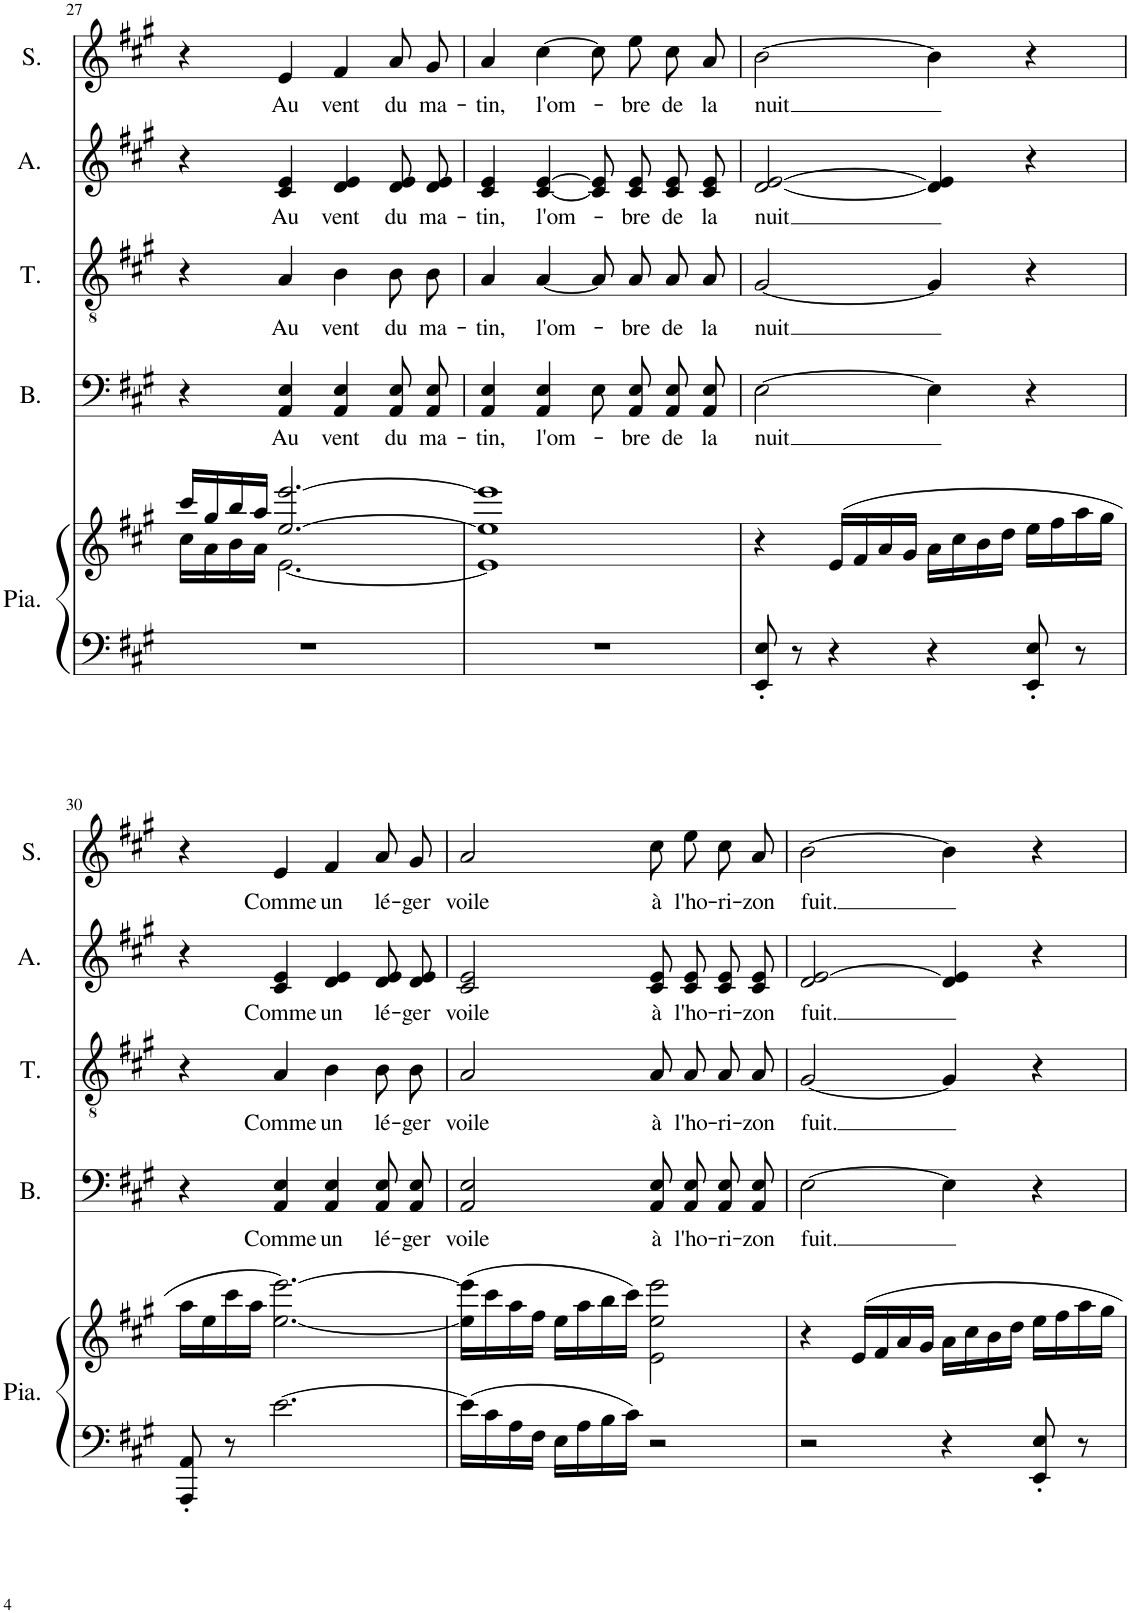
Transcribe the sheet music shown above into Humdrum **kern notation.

**kern	**kern	**kern	**text	**kern	**text	**kern	**text	**kern	**text
*part5	*part5	*part4	*part4	*part3	*part3	*part2	*part2	*part1	*part1
*staff6	*staff5	*staff4	*staff4	*staff3	*staff3	*staff2	*staff2	*staff1	*staff1
*I"Piano	*	*I"Bass	*	*I"Ténor	*	*I"Alto	*	*I"Soprano	*
*I'Pia.	*	*I'B.	*	*I'T.	*	*I'A.	*	*I'S.	*
!!LO:PB:g=z
*clefF4	*clefG2	*clefF4	*	*clefGv2	*	*clefG2	*	*clefG2	*
*k[f#c#g#]	*k[f#c#g#]	*k[f#c#g#]	*	*k[f#c#g#]	*	*k[f#c#g#]	*	*k[f#c#g#]	*
*M4/4	*M4/4	*M4/4	*	*M4/4	*	*M4/4	*	*M4/4	*
*met(c)	*met(c)	*met(c)	*	*met(c)	*	*met(c)	*	*met(c)	*
=27	=27	=27	=27	=27	=27	=27	=27	=27	=27
*	*^	*	*	*	*	*	*	*	*
1r	16ccc#/LL	16cc#\LL	4r	.	4r	.	4r	.	4r	.
.	16gg#/	16a\	.	.	.	.	.	.	.	.
.	16bb/	16b\	.	.	.	.	.	.	.	.
.	16aa/JJ	16a\JJ	.	.	.	.	.	.	.	.
!	!	!	!	!LO:LY:b	!	!LO:LY:b	!	!LO:LY:b	!	!LO:LY:b
.	[2.ee/ [2.eee/	[2.e\	4AA/ 4E/	Au	4A/	Au	4c#/ 4e/	Au	4e/	Au
!	!	!	!	!LO:LY:b	!	!LO:LY:b	!	!LO:LY:b	!	!LO:LY:b
.	.	.	4AA/ 4E/	vent	4B\	vent	4d/ 4e/	vent	4f#/	vent
!	!	!	!	!LO:LY:b	!	!LO:LY:b	!	!LO:LY:b	!	!LO:LY:b
.	.	.	8AA/ 8E/L	du	8B\L	du	8d/ 8e/L	du	8a/L	du
!	!	!	!	!LO:LY:b	!	!LO:LY:b	!	!LO:LY:b	!	!LO:LY:b
.	.	.	8AA/ 8E/J	ma-	8B\J	ma-	8d/ 8e/J	ma-	8g#/J	ma-
=28	=28	=28	=28	=28	=28	=28	=28	=28	=28	=28
!	!	!	!	!LO:LY:b	!	!LO:LY:b	!	!LO:LY:b	!	!LO:LY:b
1r	1ee] 1eee]	1e]	4AA/ 4E/	-tin,	4A/	-tin,	4c#/ 4e/	-tin,	4a/	-tin,
!	!	!	!	!LO:LY:b	!	!LO:LY:b	!	!LO:LY:b	!	!LO:LY:b
.	.	.	4AA/ 4E/	l'om-	[4A/	l'om-	[4c#/ [4e/	l'om-	[4cc#\	l'om-
.	.	.	8E\L	.	8A/L]	.	8c#]/ 8e]/L	.	8cc#\L]	.
!	!	!	!	!LO:LY:b	!	!LO:LY:b	!	!LO:LY:b	!	!LO:LY:b
.	.	.	8AA\ 8E\J	-bre	8A/J	-bre	8c#/ 8e/J	-bre	8ee\J	-bre
!	!	!	!	!LO:LY:b	!	!LO:LY:b	!	!LO:LY:b	!	!LO:LY:b
.	.	.	8AA/ 8E/L	de	8A/L	de	8c#/ 8e/L	de	8cc#\L	de
!	!	!	!	!LO:LY:b	!	!LO:LY:b	!	!LO:LY:b	!	!LO:LY:b
.	.	.	8AA/ 8E/J	la	8A/J	la	8c#/ 8e/J	la	8a\J	la
*	*v	*v	*	*	*	*	*	*	*	*
=29	=29	=29	=29	=29	=29	=29	=29	=29	=29
!	!	!	!LO:LY:b	!	!LO:LY:b	!	!LO:LY:b	!	!LO:LY:b
8EE/' 8E/'	4r	[2E\	nuit	[2G#/	nuit	[2d/ [2e/	nuit	[2b\	nuit
8r	.	.	.	.	.	.	.	.	.
4r	(16e/LL	.	.	.	.	.	.	.	.
.	16f#/	.	.	.	.	.	.	.	.
.	16a/	.	.	.	.	.	.	.	.
.	16g#/JJ	.	.	.	.	.	.	.	.
4r	16a\LL	4E\]	.	4G#/]	.	4d/] 4e/]	.	4b\]	.
.	16cc#\	.	.	.	.	.	.	.	.
.	16b\	.	.	.	.	.	.	.	.
.	16dd\JJ	.	.	.	.	.	.	.	.
8EE/' 8E/'	16ee\LL	4r	.	4r	.	4r	.	4r	.
.	16ff#\	.	.	.	.	.	.	.	.
8r	16aa\	.	.	.	.	.	.	.	.
.	16gg#\JJ	.	.	.	.	.	.	.	.
!!LO:LB:g=z
=30	=30	=30	=30	=30	=30	=30	=30	=30	=30
8AAA/' 8AA/'	16aa\LL	4r	.	4r	.	4r	.	4r	.
.	16ee\	.	.	.	.	.	.	.	.
8r	16ccc#\	.	.	.	.	.	.	.	.
.	16aa\JJ	.	.	.	.	.	.	.	.
!	!	!	!LO:LY:b	!	!LO:LY:b	!	!LO:LY:b	!	!LO:LY:b
[2.e\	[2.ee\ [2.eee\)	4AA/ 4E/	Comme	4A/	Comme	4c#/ 4e/	Comme	4e/	Comme
!	!	!	!LO:LY:b	!	!LO:LY:b	!	!LO:LY:b	!	!LO:LY:b
.	.	4AA/ 4E/	un	4B\	un	4d/ 4e/	un	4f#/	un
!	!	!	!LO:LY:b	!	!LO:LY:b	!	!LO:LY:b	!	!LO:LY:b
.	.	8AA/ 8E/L	lé-	8B\L	lé-	8d/ 8e/L	lé-	8a/L	lé-
!	!	!	!LO:LY:b	!	!LO:LY:b	!	!LO:LY:b	!	!LO:LY:b
.	.	8AA/ 8E/J	-ger	8B\J	-ger	8d/ 8e/J	-ger	8g#/J	-ger
=31	=31	=31	=31	=31	=31	=31	=31	=31	=31
!	!	!	!LO:LY:b	!	!LO:LY:b	!	!LO:LY:b	!	!LO:LY:b
16e\LL]	(16ee\] 16eee\]LL	2AA/ 2E/	voile	2A/	voile	2c#/ 2e/	voile	2a/	voile
16c#\	16ccc#\	.	.	.	.	.	.	.	.
16A\	16aa\	.	.	.	.	.	.	.	.
16F#\JJ	16ff#\JJ	.	.	.	.	.	.	.	.
16E\LL	16ee\LL	.	.	.	.	.	.	.	.
16A\	16aa\	.	.	.	.	.	.	.	.
16B\	16bb\	.	.	.	.	.	.	.	.
16c#\JJ	16ccc#\JJ)	.	.	.	.	.	.	.	.
!	!	!	!LO:LY:b	!	!LO:LY:b	!	!LO:LY:b	!	!LO:LY:b
2r	2e\ 2ee\ 2eee\	8AA/ 8E/L	à	8A/L	à	8c#/ 8e/L	à	8cc#\L	à
!	!	!	!LO:LY:b	!	!LO:LY:b	!	!LO:LY:b	!	!LO:LY:b
.	.	8AA/ 8E/J	l'ho-	8A/J	l'ho-	8c#/ 8e/J	l'ho-	8ee\J	l'ho-
!	!	!	!LO:LY:b	!	!LO:LY:b	!	!LO:LY:b	!	!LO:LY:b
.	.	8AA/ 8E/L	-ri-	8A/L	-ri-	8c#/ 8e/L	-ri-	8cc#\L	-ri-
!	!	!	!LO:LY:b	!	!LO:LY:b	!	!LO:LY:b	!	!LO:LY:b
.	.	8AA/ 8E/J	-zon	8A/J	-zon	8c#/ 8e/J	-zon	8a\J	-zon
=32	=32	=32	=32	=32	=32	=32	=32	=32	=32
!	!	!	!LO:LY:b	!	!LO:LY:b	!	!LO:LY:b	!	!LO:LY:b
2r	4r	[2E\	fuit.	[2G#/	fuit.	2d/ [2e/	fuit.	[2b\	fuit.
.	16e/LL	.	.	.	.	.	.	.	.
.	16f#/	.	.	.	.	.	.	.	.
.	16a/	.	.	.	.	.	.	.	.
.	16g#/JJ	.	.	.	.	.	.	.	.
4r	16a\LL	4E\]	.	4G#/]	.	4d/ 4e/]	.	4b\]	.
.	16cc#\	.	.	.	.	.	.	.	.
.	16b\	.	.	.	.	.	.	.	.
.	16dd\JJ	.	.	.	.	.	.	.	.
8EE/' 8E/'	16ee\LL	4r	.	4r	.	4r	.	4r	.
.	16ff#\	.	.	.	.	.	.	.	.
8r	16aa\	.	.	.	.	.	.	.	.
.	16gg#\JJ	.	.	.	.	.	.	.	.
=	=	=	=	=	=	=	=	=	=
*-	*-	*-	*-	*-	*-	*-	*-	*-	*-
